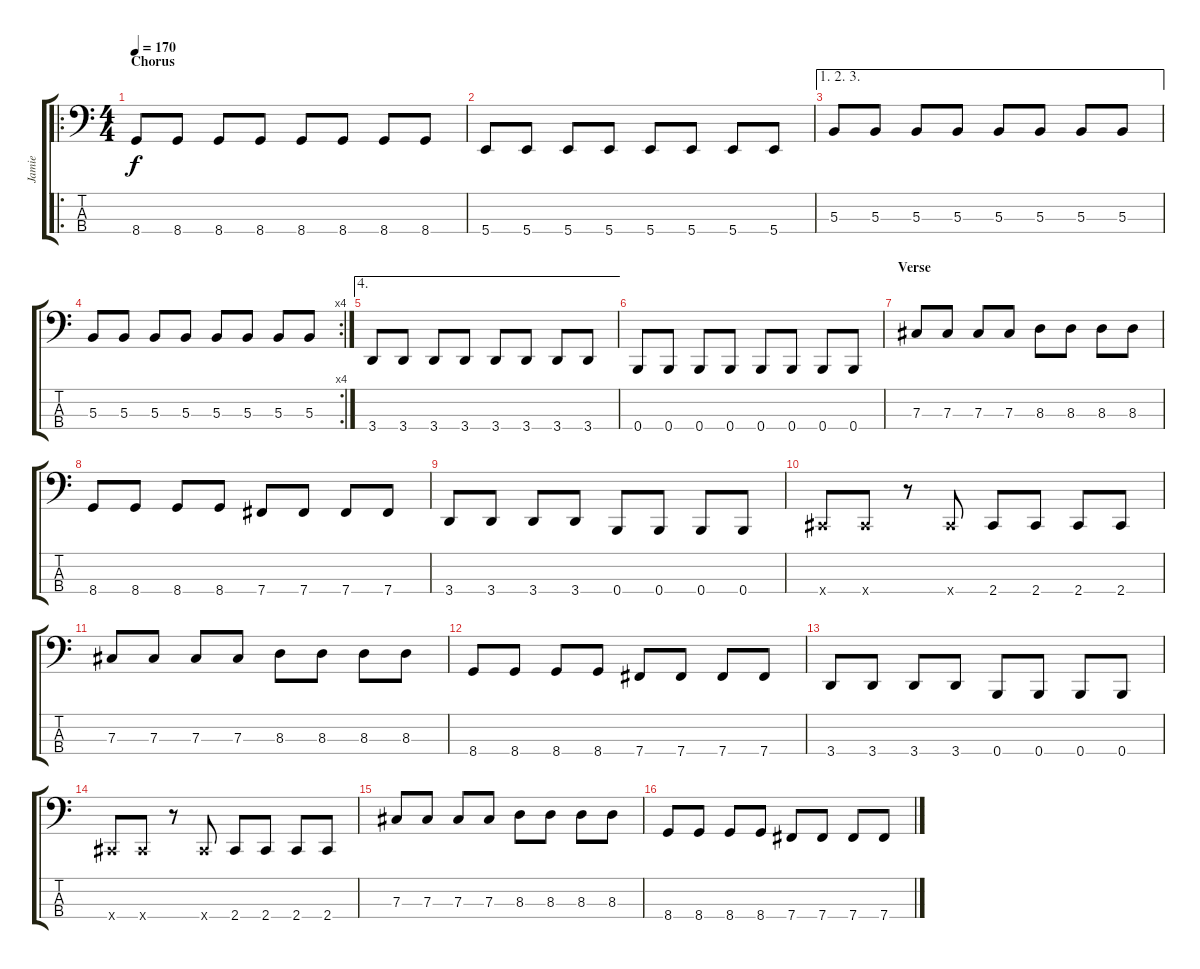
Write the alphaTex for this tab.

\track ("Jamie" "Jamie") {instrument synthbass1}
\staff {score tabs}
\tuning (E2 B1 Gb1 B0) {hide}
\ro
\ts (4 4)
\section ("" "Chorus")
\tempo 170
\clef f4
\ks c
8.4.8{dy f} 8.4.8 8.4.8 8.4.8 8.4.8 8.4.8 8.4.8 8.4.8 |
5.4.8 5.4.8 5.4.8 5.4.8 5.4.8 5.4.8 5.4.8 5.4.8 |
\ae (1 2 3)
5.3.8 5.3.8 5.3.8 5.3.8 5.3.8 5.3.8 5.3.8 5.3.8 |
\rc 4
5.3.8 5.3.8 5.3.8 5.3.8 5.3.8 5.3.8 5.3.8 5.3.8 |
\ae 4
3.4.8 3.4.8 3.4.8 3.4.8 3.4.8 3.4.8 3.4.8 3.4.8 |
0.4.8 0.4.8 0.4.8 0.4.8 0.4.8 0.4.8 0.4.8 0.4.8 |
\section ("" "Verse")
7.3.8 7.3.8 7.3.8 7.3.8 8.3.8 8.3.8 8.3.8 8.3.8 |
8.4.8 8.4.8 8.4.8 8.4.8 7.4.8 7.4.8 7.4.8 7.4.8 |
3.4.8 3.4.8 3.4.8 3.4.8 0.4.8 0.4.8 0.4.8 0.4.8 |
2.4{x}.8 2.4{x}.8 r.8 2.4{x}.8 2.4.8 2.4.8 2.4.8 2.4.8 |
7.3.8 7.3.8 7.3.8 7.3.8 8.3.8 8.3.8 8.3.8 8.3.8 |
8.4.8 8.4.8 8.4.8 8.4.8 7.4.8 7.4.8 7.4.8 7.4.8 |
3.4.8 3.4.8 3.4.8 3.4.8 0.4.8 0.4.8 0.4.8 0.4.8 |
2.4{x}.8 2.4{x}.8 r.8 2.4{x}.8 2.4.8 2.4.8 2.4.8 2.4.8 |
7.3.8 7.3.8 7.3.8 7.3.8 8.3.8 8.3.8 8.3.8 8.3.8 |
8.4.8 8.4.8 8.4.8 8.4.8 7.4.8 7.4.8 7.4.8 7.4.8
